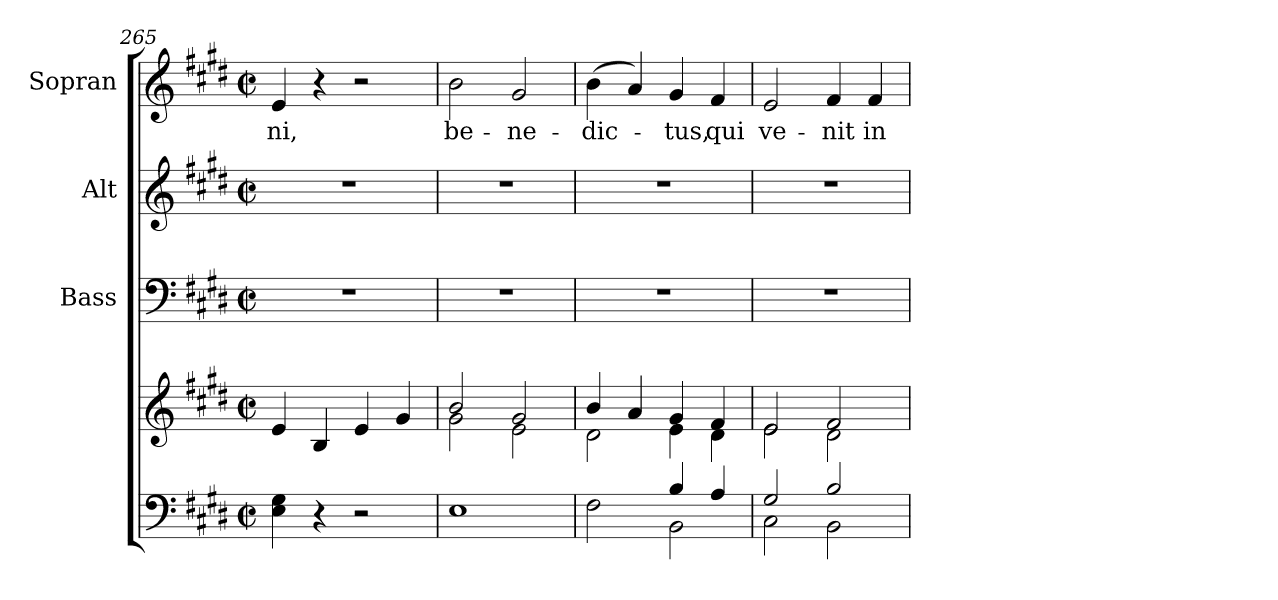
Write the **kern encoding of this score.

**kern	**kern	**kern	**kern	**kern	**text
*part4	*part4	*part3	*part2	*part1	*part1
*staff5	*staff4	*staff3	*staff2	*staff1	*staff1
*	*	*I"Bass	*I"Alt	*I"Sopran	*
*	*	*I'B.	*I'A.	*I'S.	*
*clefF4	*clefG2	*clefF4	*clefG2	*clefG2	*
*k[f#c#g#d#]	*k[f#c#g#d#]	*k[f#c#g#d#]	*k[f#c#g#d#]	*k[f#c#g#d#]	*
*E:	*E:	*E:	*E:	*E:	*
*M2/2	*M2/2	*M2/2	*M2/2	*M2/2	*
*met(c|)	*met(c|)	*met(c|)	*met(c|)	*met(c|)	*
=265	=265	=265	=265	=265	=265
!	!	!	!	!	!LO:LY:b
4E\ 4G#\	4e/	1r	1r	4e/	-ni,
4r	4B/	.	.	4r	.
2r	4e/	.	.	2r	.
.	4g#/	.	.	.	.
=266	=266	=266	=266	=266	=266
*	*^	*	*	*	*
!	!	!	!	!	!	!LO:LY:b
1E	2b/	2g#\	1r	1r	2b\	be-
!	!	!	!	!	!	!LO:LY:b
.	2g#/	2e\	.	.	2g#/	-ne-
!!LO:LB:g=z
=267	=267	=267	=267	=267	=267	=267
*^	*	*	*	*	*	*
!	!	!	!	!	!	!	!LO:LY:b
2ryy	2F#\	4b/	2d#\	1r	1r	(>4b\	-dic-
.	.	4a/	.	.	.	4a/)	.
!	!	!	!	!	!	!	!LO:LY:b
4B/	2BB\	4g#/	4e\	.	.	4g#/	-tus,
!	!	!	!	!	!	!	!LO:LY:b
4A/	.	4f#/	4d#\	.	.	4f#/	qui
=268	=268	=268	=268	=268	=268	=268	=268
!	!	!	!	!	!	!	!LO:LY:b
2G#/	2C#\	2e/	2e\	1r	1r	2e/	ve-
!	!	!	!	!	!	!	!LO:LY:b
2B/	2BB\	2f#/	2d#\	.	.	4f#/	-nit
!	!	!	!	!	!	!	!LO:LY:b
.	.	.	.	.	.	4f#/	in
*v	*v	*	*	*	*	*	*
*	*v	*v	*	*	*	*
=	=	=	=	=	=
*-	*-	*-	*-	*-	*-
